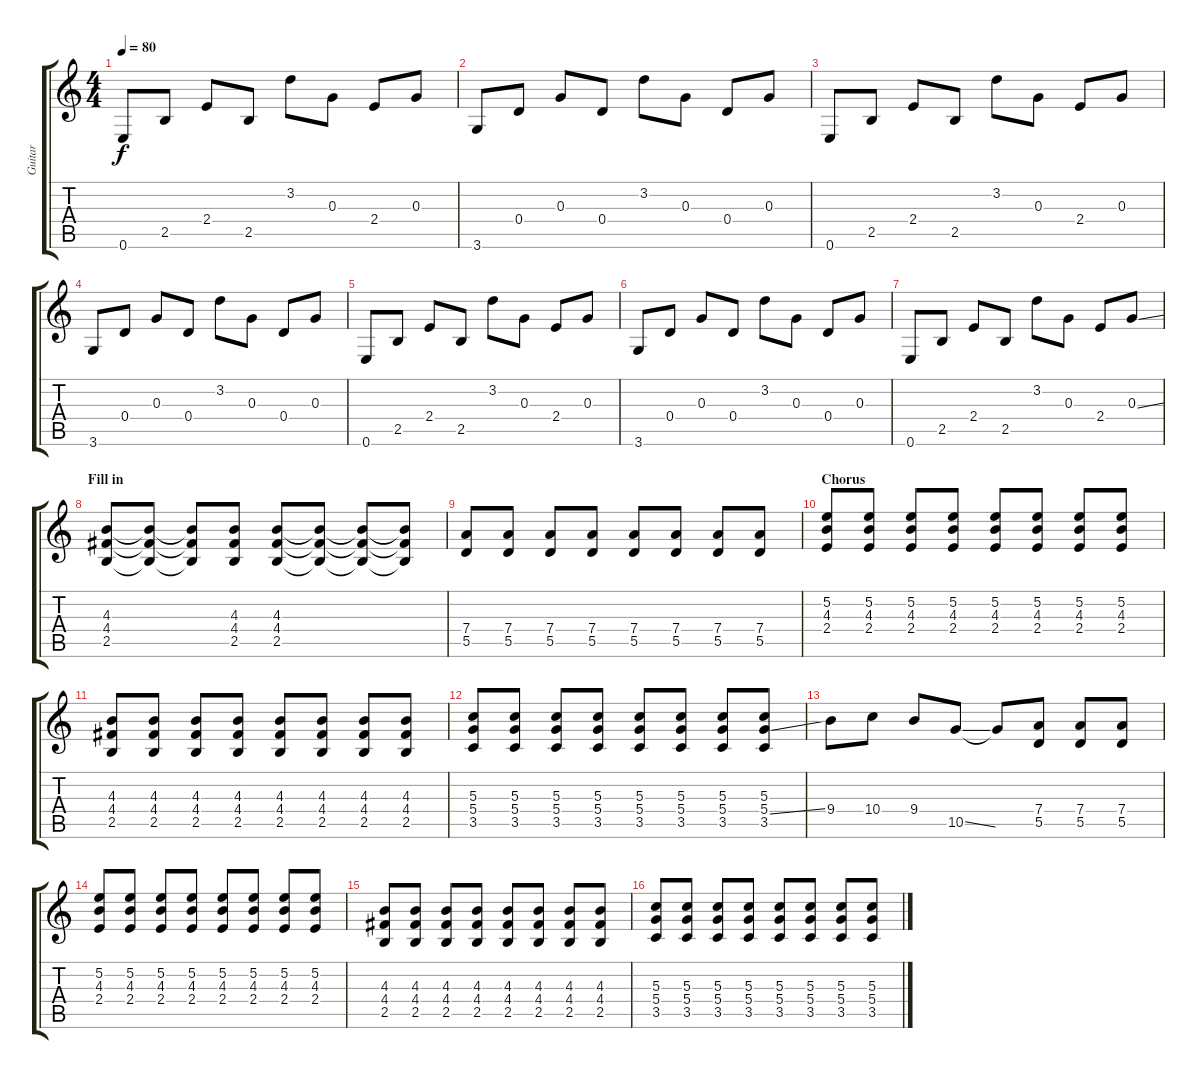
\track ("Guitar" "Guitar") {instrument overdrivenguitar}
\staff {score tabs}
\tuning (E4 B3 G3 D3 A2 E2) {hide}
\ts (4 4)
\tempo 80
\clef g2
\ks c
0.6.8{dy f} 2.5.8 2.4.8 2.5.8 3.2.8 0.3.8 2.4.8 0.3.8 |
3.6.8 0.4.8 0.3.8 0.4.8 3.2.8 0.3.8 0.4.8 0.3.8 |
0.6.8 2.5.8 2.4.8 2.5.8 3.2.8 0.3.8 2.4.8 0.3.8 |
3.6.8 0.4.8 0.3.8 0.4.8 3.2.8 0.3.8 0.4.8 0.3.8 |
0.6.8 2.5.8 2.4.8 2.5.8 3.2.8 0.3.8 2.4.8 0.3.8 |
3.6.8 0.4.8 0.3.8 0.4.8 3.2.8 0.3.8 0.4.8 0.3.8 |
0.6.8 2.5.8 2.4.8 2.5.8 3.2.8 0.3.8 2.4.8 0.3{ss}.8 |
\section ("" "Fill in")
(4.3 4.4 2.5).8 (4.3{t} 4.4{t} 2.5{t}).8 (4.3{t} 4.4{t} 2.5{t}).8 (4.3 4.4 2.5).8 (4.3 4.4 2.5).8 (4.3{t} 4.4{t} 2.5{t}).8 (4.3{t} 4.4{t} 2.5{t}).8 (4.3{t} 4.4{t} 2.5{t}).8 |
(7.4 5.5).8 (7.4 5.5).8 (7.4 5.5).8 (7.4 5.5).8 (7.4 5.5).8 (7.4 5.5).8 (7.4 5.5).8 (7.4 5.5).8 |
\section ("" "Chorus")
(5.2 4.3 2.4).8 (5.2 4.3 2.4).8 (5.2 4.3 2.4).8 (5.2 4.3 2.4).8 (5.2 4.3 2.4).8 (5.2 4.3 2.4).8 (5.2 4.3 2.4).8 (5.2 4.3 2.4).8 |
(4.3 4.4 2.5).8 (4.3 4.4 2.5).8 (4.3 4.4 2.5).8 (4.3 4.4 2.5).8 (4.3 4.4 2.5).8 (4.3 4.4 2.5).8 (4.3 4.4 2.5).8 (4.3 4.4 2.5).8 |
(5.3 5.4 3.5).8 (5.3 5.4 3.5).8 (5.3 5.4 3.5).8 (5.3 5.4 3.5).8 (5.3 5.4 3.5).8 (5.3 5.4 3.5).8 (5.3 5.4 3.5).8 (5.3 5.4{ss} 3.5).8 |
9.4.8 10.4.8 9.4.8 10.5{ss}.8 10.5{t}.8 (7.4 5.5).8 (7.4 5.5).8 (7.4 5.5).8 |
(5.2 4.3 2.4).8 (5.2 4.3 2.4).8 (5.2 4.3 2.4).8 (5.2 4.3 2.4).8 (5.2 4.3 2.4).8 (5.2 4.3 2.4).8 (5.2 4.3 2.4).8 (5.2 4.3 2.4).8 |
(4.3 4.4 2.5).8 (4.3 4.4 2.5).8 (4.3 4.4 2.5).8 (4.3 4.4 2.5).8 (4.3 4.4 2.5).8 (4.3 4.4 2.5).8 (4.3 4.4 2.5).8 (4.3 4.4 2.5).8 |
(5.3 5.4 3.5).8 (5.3 5.4 3.5).8 (5.3 5.4 3.5).8 (5.3 5.4 3.5).8 (5.3 5.4 3.5).8 (5.3 5.4 3.5).8 (5.3 5.4 3.5).8 (5.3 5.4{ss} 3.5).8
